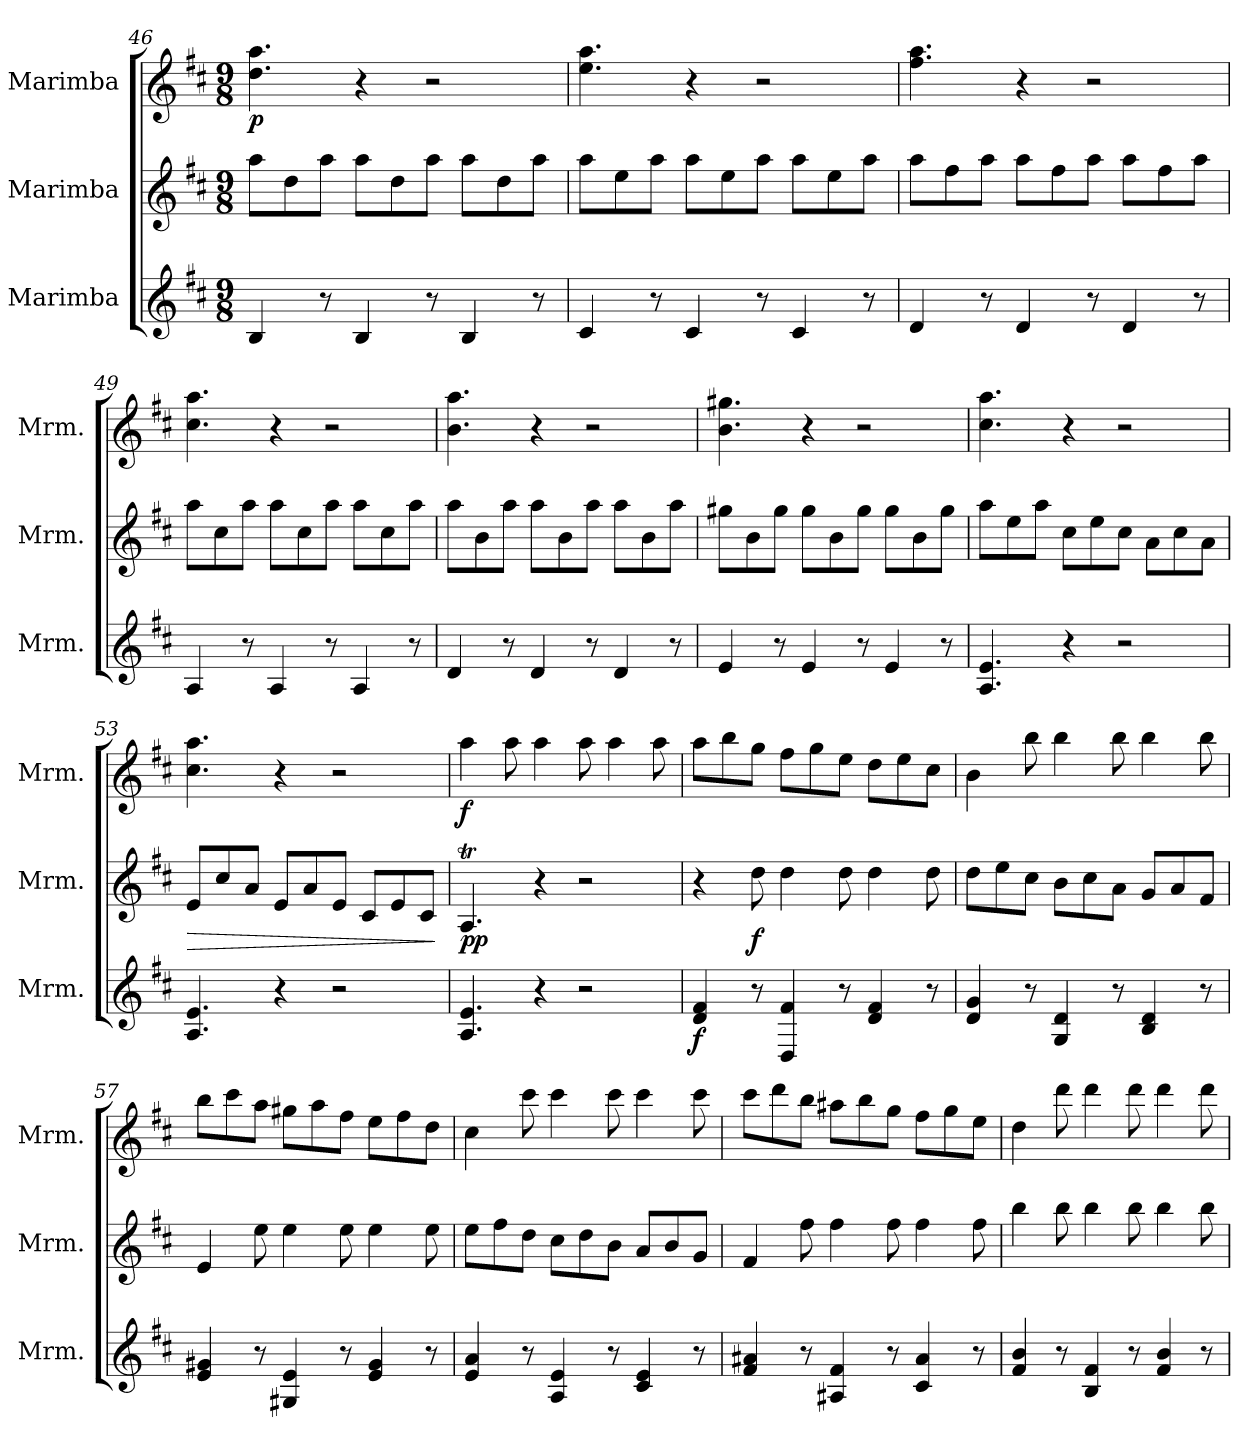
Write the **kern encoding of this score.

**kern	**dynam	**kern	**dynam	**kern	**dynam
*part3	*part3	*part2	*part2	*part1	*part1
*staff3	*staff3	*staff2	*staff2	*staff1	*staff1
*I"Marimba	*	*I"Marimba	*	*I"Marimba	*
*I'Mrm.	*	*I'Mrm.	*	*I'Mrm.	*
*clefG2	*	*clefG2	*	*clefG2	*
*k[f#c#]	*	*k[f#c#]	*	*k[f#c#]	*
*M9/8	*	*M9/8	*	*M9/8	*
=46	=46	=46	=46	=46	=46
!	!	!	!	!	!LO:DY:b
4B/	.	8aa\L	.	4.dd\ 4.aa\	p
.	.	8dd\	.	.	.
8r	.	8aa\J	.	.	.
4B/	.	8aa\L	.	4r	.
.	.	8dd\	.	.	.
8r	.	8aa\J	.	2r	.
4B/	.	8aa\L	.	.	.
.	.	8dd\	.	.	.
8r	.	8aa\J	.	.	.
=47	=47	=47	=47	=47	=47
4c#/	.	8aa\L	.	4.ee\ 4.aa\	.
.	.	8ee\	.	.	.
8r	.	8aa\J	.	.	.
4c#/	.	8aa\L	.	4r	.
.	.	8ee\	.	.	.
8r	.	8aa\J	.	2r	.
4c#/	.	8aa\L	.	.	.
.	.	8ee\	.	.	.
8r	.	8aa\J	.	.	.
=48	=48	=48	=48	=48	=48
4d/	.	8aa\L	.	4.ff#\ 4.aa\	.
.	.	8ff#\	.	.	.
8r	.	8aa\J	.	.	.
4d/	.	8aa\L	.	4r	.
.	.	8ff#\	.	.	.
8r	.	8aa\J	.	2r	.
4d/	.	8aa\L	.	.	.
.	.	8ff#\	.	.	.
8r	.	8aa\J	.	.	.
!!LO:LB:g=z
=49	=49	=49	=49	=49	=49
4A/	.	8aa\L	.	4.cc#\ 4.aa\	.
.	.	8cc#\	.	.	.
8r	.	8aa\J	.	.	.
4A/	.	8aa\L	.	4r	.
.	.	8cc#\	.	.	.
8r	.	8aa\J	.	2r	.
4A/	.	8aa\L	.	.	.
.	.	8cc#\	.	.	.
8r	.	8aa\J	.	.	.
=50	=50	=50	=50	=50	=50
4d/	.	8aa\L	.	4.b\ 4.aa\	.
.	.	8b\	.	.	.
8r	.	8aa\J	.	.	.
4d/	.	8aa\L	.	4r	.
.	.	8b\	.	.	.
8r	.	8aa\J	.	2r	.
4d/	.	8aa\L	.	.	.
.	.	8b\	.	.	.
8r	.	8aa\J	.	.	.
=51	=51	=51	=51	=51	=51
4e/	.	8gg#X\L	.	4.b\ 4.gg#X\	.
.	.	8b\	.	.	.
8r	.	8gg#\J	.	.	.
4e/	.	8gg#\L	.	4r	.
.	.	8b\	.	.	.
8r	.	8gg#\J	.	2r	.
4e/	.	8gg#\L	.	.	.
.	.	8b\	.	.	.
8r	.	8gg#\J	.	.	.
=52	=52	=52	=52	=52	=52
4.A/ 4.e/	.	8aa\L	.	4.cc#\ 4.aa\	.
.	.	8ee\	.	.	.
.	.	8aa\J	.	.	.
4r	.	8cc#\L	.	4r	.
.	.	8ee\	.	.	.
2r	.	8cc#\J	.	2r	.
.	.	8a\L	.	.	.
.	.	8cc#\	.	.	.
.	.	8a\J	.	.	.
!!LO:LB:g=z
=53	=53	=53	=53	=53	=53
!	!	!	!LO:HP:b	!	!
4.A/ 4.e/	.	8e/L	>	4.cc#\ 4.aa\	.
.	.	8cc#/	.	.	.
.	.	8a/J	.	.	.
4r	.	8e/L	.	4r	.
.	.	8a/	.	.	.
2r	.	8e/J	.	2r	.
.	.	8c#/L	.	.	.
.	.	8e/	.	.	.
.	.	8c#/J	.	.	.
.	.	.	]	.	.
=54	=54	=54	=54	=54	=54
!	!	!	!LO:DY:b	!	!LO:DY:b
4.A/ 4.e/	.	4.AT/	pp	4aa\	f
.	.	.	.	8aa\	.
4r	.	4r	.	4aa\	.
2r	.	2r	.	8aa\	.
.	.	.	.	4aa\	.
.	.	.	.	8aa\	.
=55	=55	=55	=55	=55	=55
!	!LO:DY:b	!	!	!	!
4d/ 4f#/	f	4r	.	8aa\L	.
.	.	.	.	8bb\	.
!	!	!	!LO:DY:b	!	!
8r	.	8dd\	f	8gg\J	.
4D/ 4f#/	.	4dd\	.	8ff#\L	.
.	.	.	.	8gg\	.
8r	.	8dd\	.	8ee\J	.
4d/ 4f#/	.	4dd\	.	8dd\L	.
.	.	.	.	8ee\	.
8r	.	8dd\	.	8cc#\J	.
=56	=56	=56	=56	=56	=56
4d/ 4g/	.	8dd\L	.	4b\	.
.	.	8ee\	.	.	.
8r	.	8cc#\J	.	8bb\	.
4G/ 4d/	.	8b\L	.	4bb\	.
.	.	8cc#\	.	.	.
8r	.	8a\J	.	8bb\	.
4B/ 4d/	.	8g/L	.	4bb\	.
.	.	8a/	.	.	.
8r	.	8f#/J	.	8bb\	.
!!LO:PB:g=z
=57	=57	=57	=57	=57	=57
4e/ 4g#X/	.	4e/	.	8bb\L	.
.	.	.	.	8ccc#\	.
8r	.	8ee\	.	8aa\J	.
4G#X/ 4e/	.	4ee\	.	8gg#X\L	.
.	.	.	.	8aa\	.
8r	.	8ee\	.	8ff#\J	.
4e/ 4g#/	.	4ee\	.	8ee\L	.
.	.	.	.	8ff#\	.
8r	.	8ee\	.	8dd\J	.
=58	=58	=58	=58	=58	=58
4e/ 4a/	.	8ee\L	.	4cc#\	.
.	.	8ff#\	.	.	.
8r	.	8dd\J	.	8ccc#\	.
4A/ 4e/	.	8cc#\L	.	4ccc#\	.
.	.	8dd\	.	.	.
8r	.	8b\J	.	8ccc#\	.
4c#/ 4e/	.	8a/L	.	4ccc#\	.
.	.	8b/	.	.	.
8r	.	8g/J	.	8ccc#\	.
=59	=59	=59	=59	=59	=59
4f#/ 4a#X/	.	4f#/	.	8ccc#\L	.
.	.	.	.	8ddd\	.
8r	.	8ff#\	.	8bb\J	.
4A#X/ 4f#/	.	4ff#\	.	8aa#X\L	.
.	.	.	.	8bb\	.
8r	.	8ff#\	.	8gg\J	.
4c#/ 4a#/	.	4ff#\	.	8ff#\L	.
.	.	.	.	8gg\	.
8r	.	8ff#\	.	8ee\J	.
=60	=60	=60	=60	=60	=60
4f#/ 4b/	.	4bb\	.	4dd\	.
8r	.	8bb\	.	8ddd\	.
4B/ 4f#/	.	4bb\	.	4ddd\	.
8r	.	8bb\	.	8ddd\	.
4f#/ 4b/	.	4bb\	.	4ddd\	.
8r	.	8bb\	.	8ddd\	.
=	=	=	=	=	=
*-	*-	*-	*-	*-	*-
